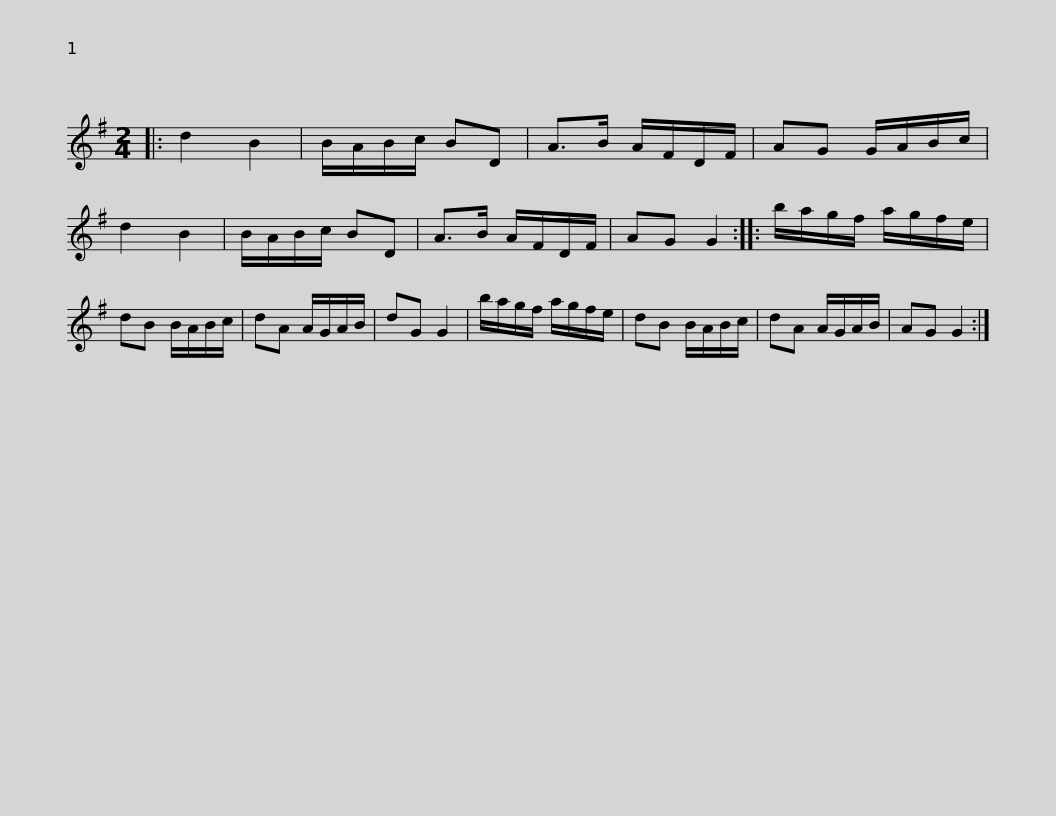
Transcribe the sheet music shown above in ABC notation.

X:1
L:1/8
M:2/4
I:linebreak $
K:G
V:1 treble
V:1
|: d2 B2 | B/A/B/c/ BD | A>B A/F/D/F/ | AG G/A/B/c/ | d2 B2 | %5
 B/A/B/c/ BD | A>B A/F/D/F/ | AG G2 ::$ b/a/g/f/ a/g/f/e/ | dB B/A/B/c/ | %10
 dA A/G/A/B/ | dG G2 | b/a/g/f/ a/g/f/e/ | dB B/A/B/c/ | dA A/G/A/B/ |$ %15
 AG G2 :| %16
